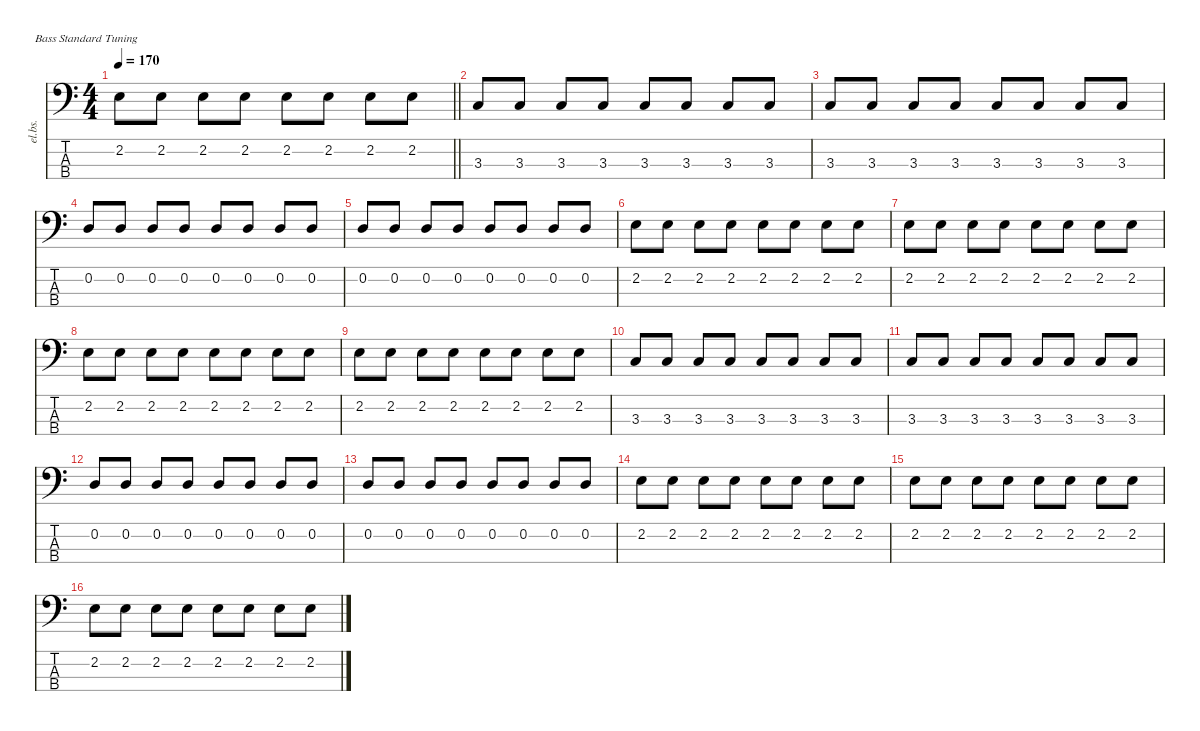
\defaultSystemsLayout 4
\hideDynamics
\bracketExtendMode nobrackets
\otherSystemsTrackNameOrientation horizontal
\track ("Bass" "el.bs.") {instrument electricbassfinger}
\staff {score tabs}
\tuning (G2 D2 A1 E1)
\ts (4 4)
\tempo 170
\clef f4
\barLineRight lightlight
\ks c
2.2.8{dy f beam Down} 2.2.8{beam Down} 2.2.8{beam Down} 2.2.8{beam Down} 2.2.8{beam Down} 2.2.8{beam Down} 2.2.8{beam Down} 2.2.8{beam Down} |
3.3.8{beam Up} 3.3.8{beam Up} 3.3.8{beam Up} 3.3.8{beam Up} 3.3.8{beam Up} 3.3.8{beam Up} 3.3.8{beam Up} 3.3.8{beam Up} |
3.3.8{beam Up} 3.3.8{beam Up} 3.3.8{beam Up} 3.3.8{beam Up} 3.3.8{beam Up} 3.3.8{beam Up} 3.3.8{beam Up} 3.3.8{beam Up} |
0.2.8{beam Up} 0.2.8{beam Up} 0.2.8{beam Up} 0.2.8{beam Up} 0.2.8{beam Up} 0.2.8{beam Up} 0.2.8{beam Up} 0.2.8{beam Up} |
0.2.8{beam Up} 0.2.8{beam Up} 0.2.8{beam Up} 0.2.8{beam Up} 0.2.8{beam Up} 0.2.8{beam Up} 0.2.8{beam Up} 0.2.8{beam Up} |
2.2.8{beam Down} 2.2.8{beam Down} 2.2.8{beam Down} 2.2.8{beam Down} 2.2.8{beam Down} 2.2.8{beam Down} 2.2.8{beam Down} 2.2.8{beam Down} |
2.2.8{beam Down} 2.2.8{beam Down} 2.2.8{beam Down} 2.2.8{beam Down} 2.2.8{beam Down} 2.2.8{beam Down} 2.2.8{beam Down} 2.2.8{beam Down} |
2.2.8{beam Down} 2.2.8{beam Down} 2.2.8{beam Down} 2.2.8{beam Down} 2.2.8{beam Down} 2.2.8{beam Down} 2.2.8{beam Down} 2.2.8{beam Down} |
2.2.8{beam Down} 2.2.8{beam Down} 2.2.8{beam Down} 2.2.8{beam Down} 2.2.8{beam Down} 2.2.8{beam Down} 2.2.8{beam Down} 2.2.8{beam Down} |
3.3.8{beam Up} 3.3.8{beam Up} 3.3.8{beam Up} 3.3.8{beam Up} 3.3.8{beam Up} 3.3.8{beam Up} 3.3.8{beam Up} 3.3.8{beam Up} |
3.3.8{beam Up} 3.3.8{beam Up} 3.3.8{beam Up} 3.3.8{beam Up} 3.3.8{beam Up} 3.3.8{beam Up} 3.3.8{beam Up} 3.3.8{beam Up} |
0.2.8{beam Up} 0.2.8{beam Up} 0.2.8{beam Up} 0.2.8{beam Up} 0.2.8{beam Up} 0.2.8{beam Up} 0.2.8{beam Up} 0.2.8{beam Up} |
0.2.8{beam Up} 0.2.8{beam Up} 0.2.8{beam Up} 0.2.8{beam Up} 0.2.8{beam Up} 0.2.8{beam Up} 0.2.8{beam Up} 0.2.8{beam Up} |
2.2.8{beam Down} 2.2.8{beam Down} 2.2.8{beam Down} 2.2.8{beam Down} 2.2.8{beam Down} 2.2.8{beam Down} 2.2.8{beam Down} 2.2.8{beam Down} |
2.2.8{beam Down} 2.2.8{beam Down} 2.2.8{beam Down} 2.2.8{beam Down} 2.2.8{beam Down} 2.2.8{beam Down} 2.2.8{beam Down} 2.2.8{beam Down} |
2.2.8{beam Down} 2.2.8{beam Down} 2.2.8{beam Down} 2.2.8{beam Down} 2.2.8{beam Down} 2.2.8{beam Down} 2.2.8{beam Down} 2.2.8{beam Down}
